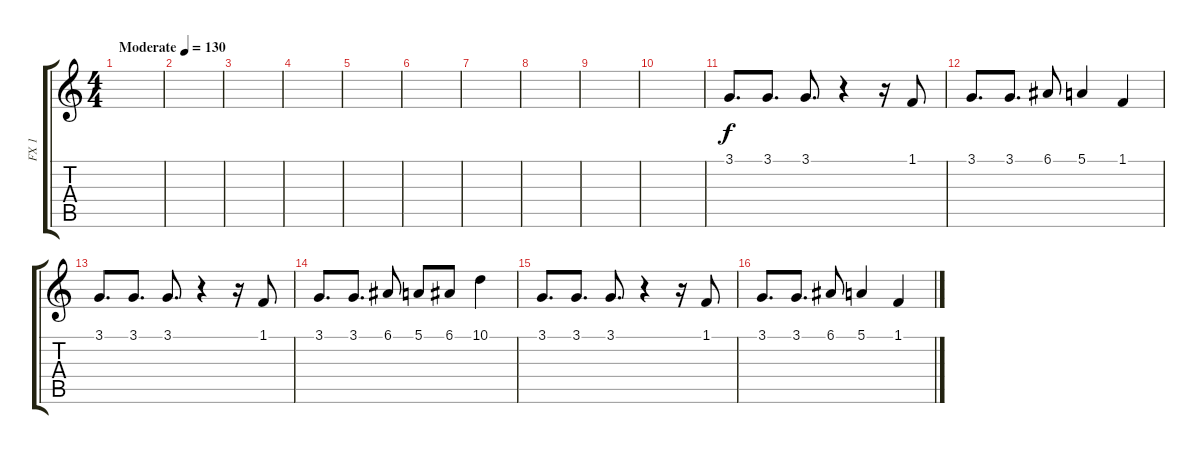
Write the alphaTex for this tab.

\track ("FX 1" "FX 1") {instrument lead1square}
\staff {score tabs}
\tuning (E4 B3 G3 D3 A2 E2) {hide}
\ts (4 4)
\tempo (130 "Moderate")
\clef g2
\ks c
|
|
|
|
|
|
|
|
|
|
3.1.8{d volume 13} 3.1.8{d} 3.1.8{d} r.4 r.16 1.1.8 |
3.1.8{d} 3.1.8{d} 6.1.8 5.1.4 1.1.4 |
3.1.8{d} 3.1.8{d} 3.1.8{d} r.4 r.16 1.1.8 |
3.1.8{d} 3.1.8{d} 6.1.8 5.1.8 6.1.8 10.1.4 |
3.1.8{d} 3.1.8{d} 3.1.8{d} r.4 r.16 1.1.8 |
3.1.8{d} 3.1.8{d} 6.1.8 5.1.4 1.1.4
